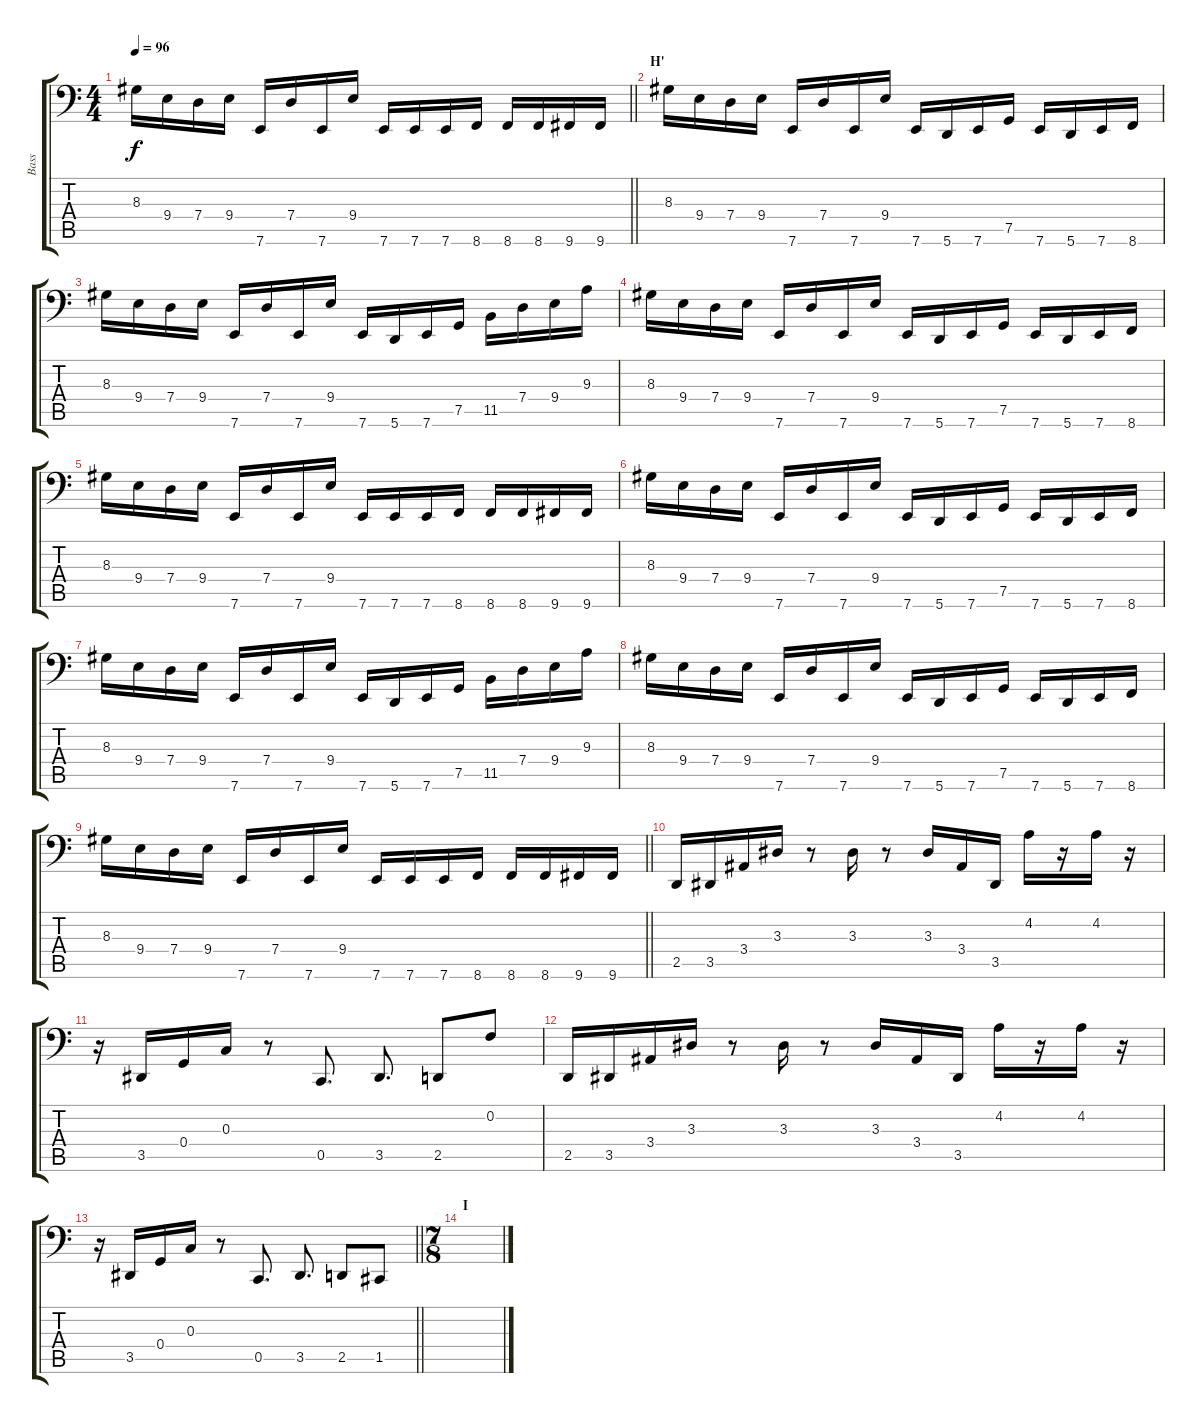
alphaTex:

\track ("Bass" "Bass") {instrument electricbasspick}
\staff {score tabs}
\tuning (Bb2 F2 C2 G1 C1 A0) {hide}
\ts (4 4)
\tempo 96
\clef f4
\barLineRight lightlight
\ks c
8.3.16{dy f} 9.4.16 7.4.16 9.4.16 7.6.16 7.4.16 7.6.16 9.4.16 7.6.16 7.6.16 7.6.16 8.6.16 8.6.16 8.6.16 9.6.16 9.6.16 |
\section ("" "H'")
8.3.16 9.4.16 7.4.16 9.4.16 7.6.16 7.4.16 7.6.16 9.4.16 7.6.16 5.6.16 7.6.16 7.5.16 7.6.16 5.6.16 7.6.16 8.6.16 |
8.3.16 9.4.16 7.4.16 9.4.16 7.6.16 7.4.16 7.6.16 9.4.16 7.6.16 5.6.16 7.6.16 7.5.16 11.5.16 7.4.16 9.4.16 9.3.16 |
8.3.16 9.4.16 7.4.16 9.4.16 7.6.16 7.4.16 7.6.16 9.4.16 7.6.16 5.6.16 7.6.16 7.5.16 7.6.16 5.6.16 7.6.16 8.6.16 |
8.3.16 9.4.16 7.4.16 9.4.16 7.6.16 7.4.16 7.6.16 9.4.16 7.6.16 7.6.16 7.6.16 8.6.16 8.6.16 8.6.16 9.6.16 9.6.16 |
8.3.16 9.4.16 7.4.16 9.4.16 7.6.16 7.4.16 7.6.16 9.4.16 7.6.16 5.6.16 7.6.16 7.5.16 7.6.16 5.6.16 7.6.16 8.6.16 |
8.3.16 9.4.16 7.4.16 9.4.16 7.6.16 7.4.16 7.6.16 9.4.16 7.6.16 5.6.16 7.6.16 7.5.16 11.5.16 7.4.16 9.4.16 9.3.16 |
8.3.16 9.4.16 7.4.16 9.4.16 7.6.16 7.4.16 7.6.16 9.4.16 7.6.16 5.6.16 7.6.16 7.5.16 7.6.16 5.6.16 7.6.16 8.6.16 |
\barLineRight lightlight
8.3.16 9.4.16 7.4.16 9.4.16 7.6.16 7.4.16 7.6.16 9.4.16 7.6.16 7.6.16 7.6.16 8.6.16 8.6.16 8.6.16 9.6.16 9.6.16 |
2.5.16{instrument electricbasspick} 3.5.16 3.4.16 3.3.16 r.8 3.3.16 r.8 3.3.16 3.4.16 3.5.16 4.2.16 r.16 4.2.16 r.16 |
r.16 3.5.16 0.4.16 0.3.16 r.8 0.5.8{d} 3.5.8{d} 2.5.8 0.2.8 |
2.5.16 3.5.16 3.4.16 3.3.16 r.8 3.3.16 r.8 3.3.16 3.4.16 3.5.16 4.2.16 r.16 4.2.16 r.16 |
\barLineRight lightlight
r.16 3.5.16 0.4.16 0.3.16 r.8 0.5.8{d} 3.5.8{d} 2.5.8 1.5.8 |
\ts (7 8)
\section ("" "I")
